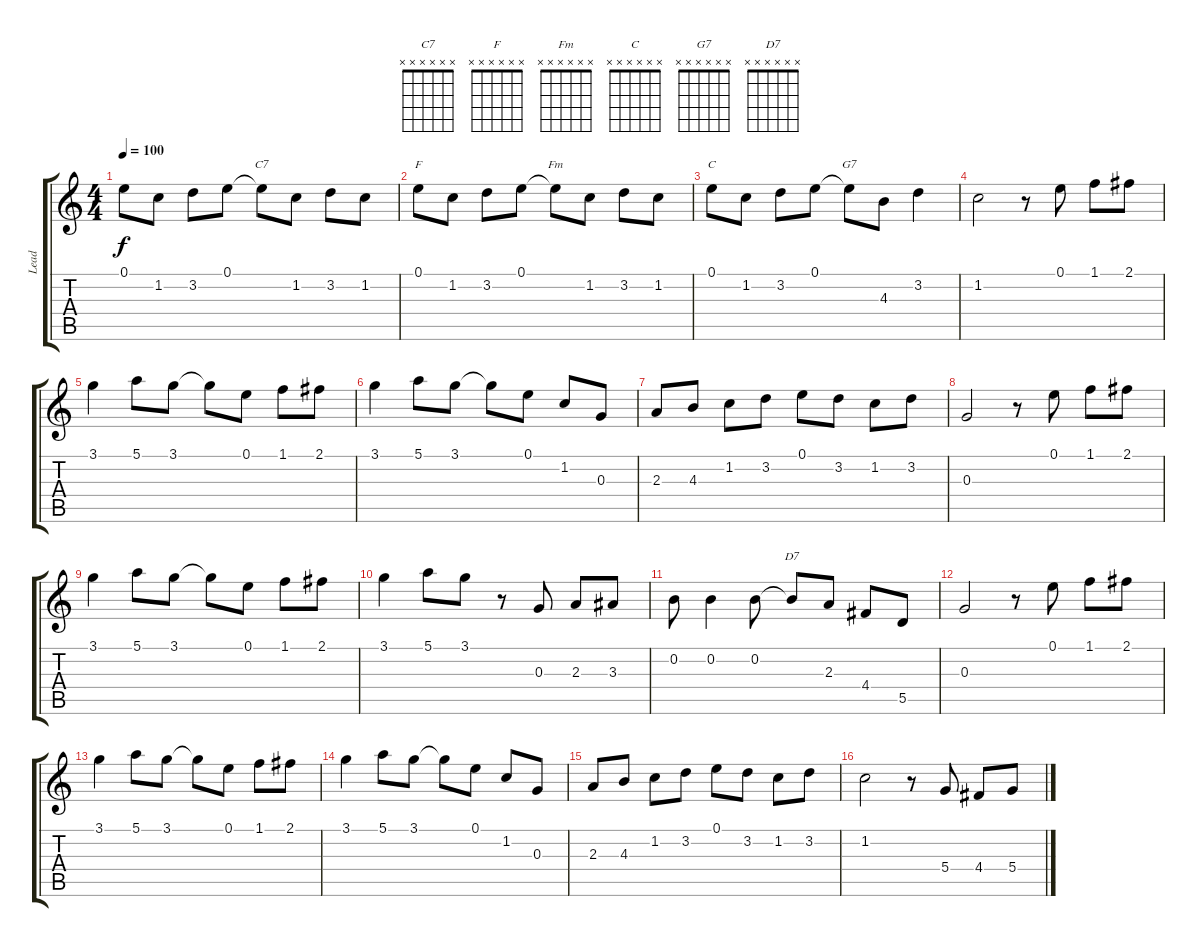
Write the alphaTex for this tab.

\track ("Lead" "Lead") {instrument acousticguitarsteel}
\staff {score tabs}
\tuning (E4 B3 G3 D3 A2 E2) {hide}
\chord ("C7" x x x x x x) {firstfret 0}
\chord ("F" x x x x x x) {firstfret 0}
\chord ("Fm" x x x x x x) {firstfret 0}
\chord ("C" x x x x x x) {firstfret 0}
\chord ("G7" x x x x x x) {firstfret 0}
\chord ("D7" x x x x x x) {firstfret 0}
\ts (4 4)
\tempo 100
\clef g2
\ks c
0.1.8{dy f} 1.2.8 3.2.8 0.1.8 0.1{t}.8{ch "C7"} 1.2.8 3.2.8 1.2.8 |
0.1.8{ch "F"} 1.2.8 3.2.8 0.1.8 0.1{t}.8{ch "Fm"} 1.2.8 3.2.8 1.2.8 |
0.1.8{ch "C"} 1.2.8 3.2.8 0.1.8 0.1{t}.8{ch "G7"} 4.3.8 3.2.4 |
1.2.2 r.8 0.1.8 1.1.8 2.1.8 |
3.1.4 5.1.8 3.1.8 3.1{t}.8 0.1.8 1.1.8 2.1.8 |
3.1.4 5.1.8 3.1.8 3.1{t}.8 0.1.8 1.2.8 0.3.8 |
2.3.8 4.3.8 1.2.8 3.2.8 0.1.8 3.2.8 1.2.8 3.2.8 |
0.3.2 r.8 0.1.8 1.1.8 2.1.8 |
3.1.4 5.1.8 3.1.8 3.1{t}.8 0.1.8 1.1.8 2.1.8 |
3.1.4 5.1.8 3.1.8 r.8 0.3.8 2.3.8 3.3.8 |
0.2.8 0.2.4 0.2.8 0.2{t}.8{ch "D7"} 2.3.8 4.4.8 5.5.8 |
0.3.2 r.8 0.1.8 1.1.8 2.1.8 |
3.1.4 5.1.8 3.1.8 3.1{t}.8 0.1.8 1.1.8 2.1.8 |
3.1.4 5.1.8 3.1.8 3.1{t}.8 0.1.8 1.2.8 0.3.8 |
2.3.8 4.3.8 1.2.8 3.2.8 0.1.8 3.2.8 1.2.8 3.2.8 |
1.2.2 r.8 5.4.8 4.4.8 5.4.8
